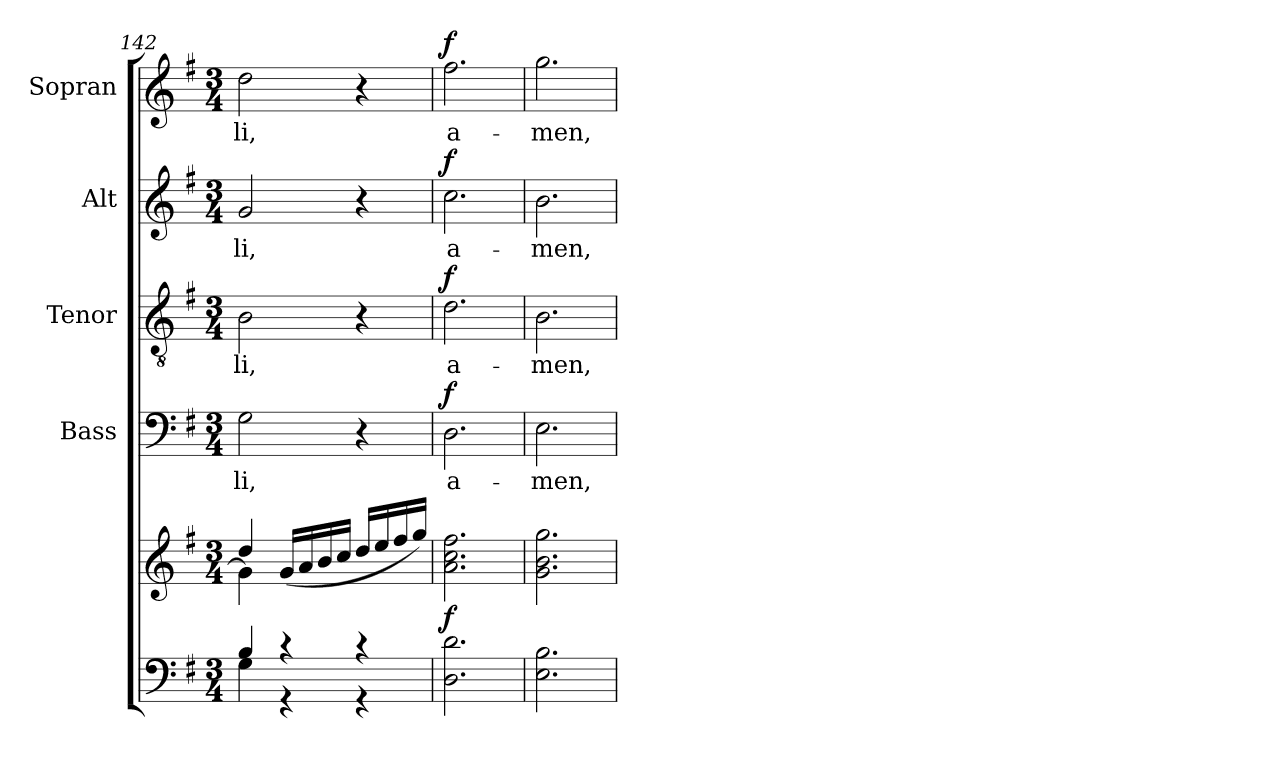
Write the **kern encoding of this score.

**kern	**kern	**dynam	**kern	**text	**dynam	**kern	**text	**dynam	**kern	**text	**dynam	**kern	**text	**dynam
*part5	*part5	*part5	*part4	*part4	*part4	*part3	*part3	*part3	*part2	*part2	*part2	*part1	*part1	*part1
*staff6	*staff5	*staff5/6	*staff4	*staff4	*staff4	*staff3	*staff3	*staff3	*staff2	*staff2	*staff2	*staff1	*staff1	*staff1
*	*	*	*I"Bass	*	*	*I"Tenor	*	*	*I"Alt	*	*	*I"Sopran	*	*
*	*	*	*I'B.	*	*	*I'T.	*	*	*I'A.	*	*	*I'S.	*	*
*clefF4	*clefG2	*	*clefF4	*	*	*clefGv2	*	*	*clefG2	*	*	*clefG2	*	*
*k[f#]	*k[f#]	*	*k[f#]	*	*	*k[f#]	*	*	*k[f#]	*	*	*k[f#]	*	*
*G:	*G:	*	*G:	*	*	*G:	*	*	*G:	*	*	*G:	*	*
*M3/4	*M3/4	*	*M3/4	*	*	*M3/4	*	*	*M3/4	*	*	*M3/4	*	*
=142	=142	=142	=142	=142	=142	=142	=142	=142	=142	=142	=142	=142	=142	=142
*^	*^	*	*	*	*	*	*	*	*	*	*	*	*	*
!	!	!	!	!	!	!LO:LY:b	!	!	!LO:LY:b	!	!	!LO:LY:b	!	!	!LO:LY:b	!
4B/	4G\	4dd/	4g\]	.	2G\	-li,	.	2B\	-li,	.	2g/	-li,	.	2dd\	-li,	.
4r	4r	(<16g/LL	2ryy	.	.	.	.	.	.	.	.	.	.	.	.	.
.	.	16a/	.	.	.	.	.	.	.	.	.	.	.	.	.	.
.	.	16b/	.	.	.	.	.	.	.	.	.	.	.	.	.	.
.	.	16cc/JJ	.	.	.	.	.	.	.	.	.	.	.	.	.	.
4r	4r	16dd/LL	.	.	4r	.	.	4r	.	.	4r	.	.	4r	.	.
.	.	16ee/	.	.	.	.	.	.	.	.	.	.	.	.	.	.
.	.	16ff#/	.	.	.	.	.	.	.	.	.	.	.	.	.	.
.	.	16gg/JJ)	.	.	.	.	.	.	.	.	.	.	.	.	.	.
*v	*v	*	*	*	*	*	*	*	*	*	*	*	*	*	*	*
*	*v	*v	*	*	*	*	*	*	*	*	*	*	*	*	*
=143	=143	=143	=143	=143	=143	=143	=143	=143	=143	=143	=143	=143	=143	=143
!	!	!LO:DY:b	!	!LO:LY:b	!LO:DY:a	!	!LO:LY:b	!LO:DY:a	!	!LO:LY:b	!LO:DY:a	!	!LO:LY:b	!LO:DY:a
2.D\ 2.d\	2.a\ 2.cc\ 2.ff#\	f	2.D\	a-	f	2.d\	a-	f	2.cc\	a-	f	2.ff#\	a-	f
=144	=144	=144	=144	=144	=144	=144	=144	=144	=144	=144	=144	=144	=144	=144
!	!	!	!	!LO:LY:b	!	!	!LO:LY:b	!	!	!LO:LY:b	!	!	!LO:LY:b	!
2.E\ 2.B\	2.g\ 2.b\ 2.gg\	.	2.E\	-men,	.	2.B\	-men,	.	2.b\	-men,	.	2.gg\	-men,	.
=	=	=	=	=	=	=	=	=	=	=	=	=	=	=
*-	*-	*-	*-	*-	*-	*-	*-	*-	*-	*-	*-	*-	*-	*-
